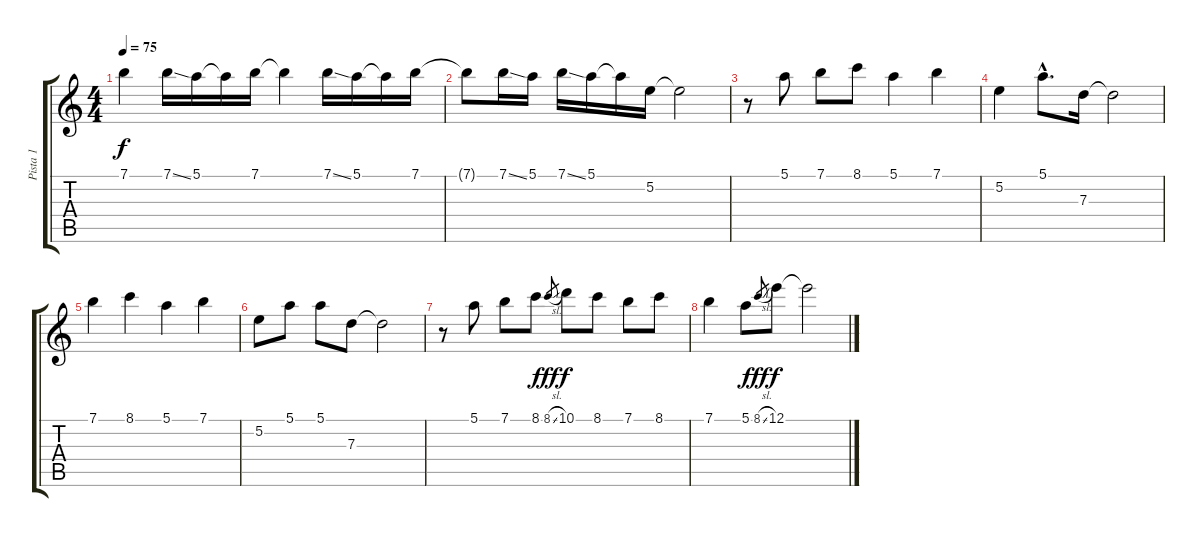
\track ("Pista 1" "Pista 1") {instrument acousticguitarnylon}
\staff {score tabs}
\tuning (E4 B3 G3 D3 A2 E2) {hide}
\ts (4 4)
\tempo 75
\clef g2
\ks c
7.1.4{dy f instrument acousticguitarnylon} 7.1{ss}.16 5.1.16 5.1{t}.16 7.1.16 7.1{t}.4 7.1{ss}.16 5.1.16 5.1{t}.16 7.1.16 |
7.1{t}.8 7.1{ss}.16 5.1.16 7.1{ss}.16 5.1.16 5.1{t}.16 5.2.16 5.2{t}.2 |
r.8 5.1.8 7.1.8 8.1.8 5.1.4 7.1.4 |
5.2.4 5.1{hac}.8{d} 7.3.16 7.3{t}.2 |
7.1.4 8.1.4 5.1.4 7.1.4 |
5.2.8 5.1.8 5.1.8 7.3.8 7.3{t}.2 |
r.8 5.1.8 7.1.8 8.1.8 8.1{sl}.8{gr dy fff} 10.1.8{dy f} 8.1.8 7.1.8 8.1.8 |
7.1.4 5.1.8 8.1{sl}.8{gr dy fff} 12.1.8{dy f} 12.1{t}.2
